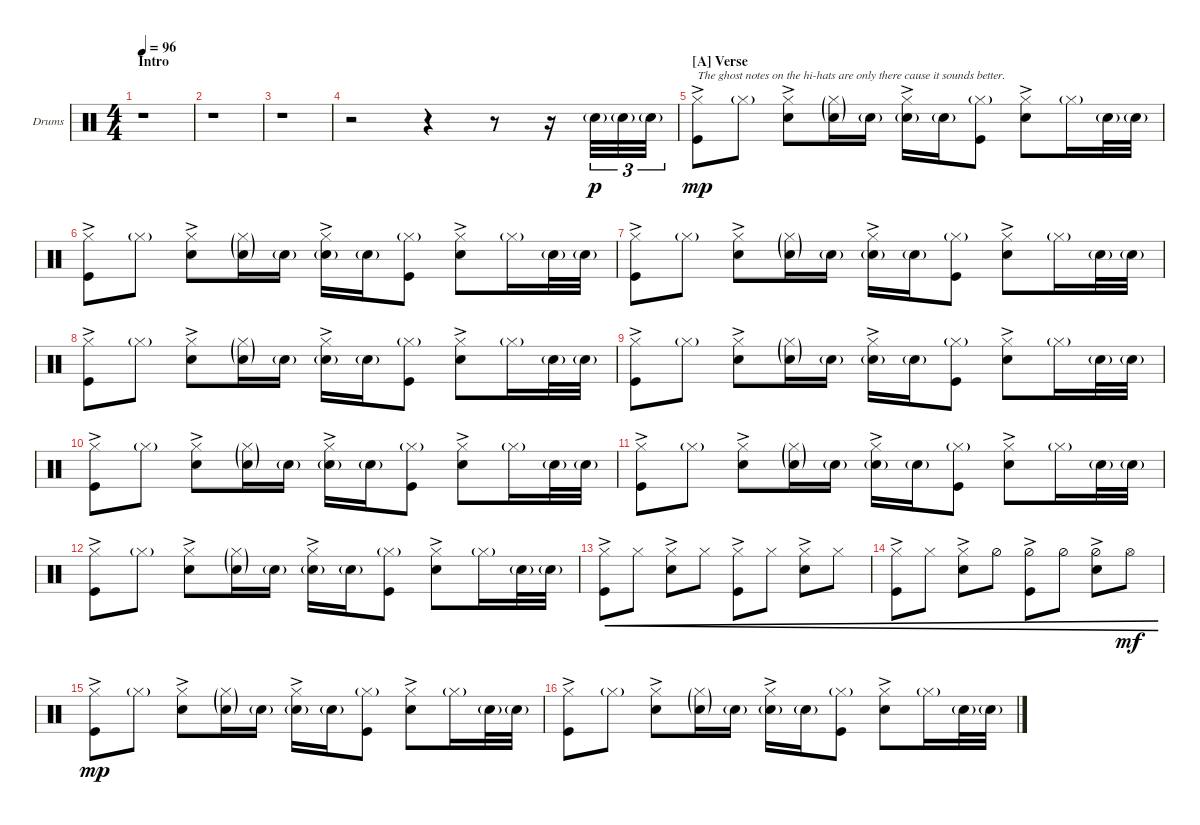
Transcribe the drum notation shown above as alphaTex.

\defaultSystemsLayout 4
\bracketExtendMode groupsimilarinstruments
\firstSystemTrackNameOrientation horizontal
\otherSystemsTrackNameOrientation horizontal
\track ("Drums" "Drums") {instrument percussion}
\staff {score}
\articulation defaults
\ts (4 4)
\section ("" "Intro")
\tempo 96
\clef neutral
\scale
0.474178
\ks c
r.1{dy p} |
\scale
0.262911 r.1 |
\scale
0.262911 r.1 |
\scale
0.333333 r.2 r.4 r.8 r.16 "Snare (hit) 2"{g}.32{tu (3 2)} "Snare (hit) 2"{g}.32{tu (3 2)} "Snare (hit) 2"{g}.32{tu (3 2)} |
\section ("A" "Verse")
\scale
0.333333 ("Hi-Hat (closed)"{ac} "Kick (hit)").8{txt "The ghost notes on the hi-hats are only there cause it sounds better." dy mp} "Hi-Hat (closed)"{g}.8 ("Hi-Hat (closed)"{ac} "Snare (hit) 2").8 ("Hi-Hat (closed)"{g} "Snare (hit) 2"{g}).16 "Snare (hit) 2"{g}.16 ("Hi-Hat (closed)"{ac} "Snare (hit) 2"{g}).16 "Snare (hit) 2"{g}.16 ("Hi-Hat (closed)"{g} "Kick (hit)").8 ("Hi-Hat (closed)"{ac} "Snare (hit) 2").8 "Hi-Hat (closed)"{g}.16 "Snare (hit) 2"{g}.32 "Snare (hit) 2"{g}.32 |
\scale
0.333333 ("Hi-Hat (closed)"{ac} "Kick (hit)").8 "Hi-Hat (closed)"{g}.8 ("Hi-Hat (closed)"{ac} "Snare (hit) 2").8 ("Hi-Hat (closed)"{g} "Snare (hit) 2"{g}).16 "Snare (hit) 2"{g}.16 ("Hi-Hat (closed)"{ac} "Snare (hit) 2"{g}).16 "Snare (hit) 2"{g}.16 ("Hi-Hat (closed)"{g} "Kick (hit)").8 ("Hi-Hat (closed)"{ac} "Snare (hit) 2").8 "Hi-Hat (closed)"{g}.16 "Snare (hit) 2"{g}.32 "Snare (hit) 2"{g}.32 |
\scale
0.333333 ("Hi-Hat (closed)"{ac} "Kick (hit)").8 "Hi-Hat (closed)"{g}.8 ("Hi-Hat (closed)"{ac} "Snare (hit) 2").8 ("Hi-Hat (closed)"{g} "Snare (hit) 2"{g}).16 "Snare (hit) 2"{g}.16 ("Hi-Hat (closed)"{ac} "Snare (hit) 2"{g}).16 "Snare (hit) 2"{g}.16 ("Hi-Hat (closed)"{g} "Kick (hit)").8 ("Hi-Hat (closed)"{ac} "Snare (hit) 2").8 "Hi-Hat (closed)"{g}.16 "Snare (hit) 2"{g}.32 "Snare (hit) 2"{g}.32 |
\scale
0.333333 ("Hi-Hat (closed)"{ac} "Kick (hit)").8 "Hi-Hat (closed)"{g}.8 ("Hi-Hat (closed)"{ac} "Snare (hit) 2").8 ("Hi-Hat (closed)"{g} "Snare (hit) 2"{g}).16 "Snare (hit) 2"{g}.16 ("Hi-Hat (closed)"{ac} "Snare (hit) 2"{g}).16 "Snare (hit) 2"{g}.16 ("Hi-Hat (closed)"{g} "Kick (hit)").8 ("Hi-Hat (closed)"{ac} "Snare (hit) 2").8 "Hi-Hat (closed)"{g}.16 "Snare (hit) 2"{g}.32 "Snare (hit) 2"{g}.32 |
\scale
0.333333 ("Hi-Hat (closed)"{ac} "Kick (hit)").8 "Hi-Hat (closed)"{g}.8 ("Hi-Hat (closed)"{ac} "Snare (hit) 2").8 ("Hi-Hat (closed)"{g} "Snare (hit) 2"{g}).16 "Snare (hit) 2"{g}.16 ("Hi-Hat (closed)"{ac} "Snare (hit) 2"{g}).16 "Snare (hit) 2"{g}.16 ("Hi-Hat (closed)"{g} "Kick (hit)").8 ("Hi-Hat (closed)"{ac} "Snare (hit) 2").8 "Hi-Hat (closed)"{g}.16 "Snare (hit) 2"{g}.32 "Snare (hit) 2"{g}.32 |
("Hi-Hat (closed)"{ac} "Kick (hit)").8 "Hi-Hat (closed)"{g}.8 ("Hi-Hat (closed)"{ac} "Snare (hit) 2").8 ("Hi-Hat (closed)"{g} "Snare (hit) 2"{g}).16 "Snare (hit) 2"{g}.16 ("Hi-Hat (closed)"{ac} "Snare (hit) 2"{g}).16 "Snare (hit) 2"{g}.16 ("Hi-Hat (closed)"{g} "Kick (hit)").8 ("Hi-Hat (closed)"{ac} "Snare (hit) 2").8 "Hi-Hat (closed)"{g}.16 "Snare (hit) 2"{g}.32 "Snare (hit) 2"{g}.32 |
("Hi-Hat (closed)"{ac} "Kick (hit)").8 "Hi-Hat (closed)"{g}.8 ("Hi-Hat (closed)"{ac} "Snare (hit) 2").8 ("Hi-Hat (closed)"{g} "Snare (hit) 2"{g}).16 "Snare (hit) 2"{g}.16 ("Hi-Hat (closed)"{ac} "Snare (hit) 2"{g}).16 "Snare (hit) 2"{g}.16 ("Hi-Hat (closed)"{g} "Kick (hit)").8 ("Hi-Hat (closed)"{ac} "Snare (hit) 2").8 "Hi-Hat (closed)"{g}.16 "Snare (hit) 2"{g}.32 "Snare (hit) 2"{g}.32 |
("Hi-Hat (closed)"{ac} "Kick (hit)").8 "Hi-Hat (closed)"{g}.8 ("Hi-Hat (closed)"{ac} "Snare (hit) 2").8 ("Hi-Hat (closed)"{g} "Snare (hit) 2"{g}).16 "Snare (hit) 2"{g}.16 ("Hi-Hat (closed)"{ac} "Snare (hit) 2"{g}).16 "Snare (hit) 2"{g}.16 ("Hi-Hat (closed)"{g} "Kick (hit)").8 ("Hi-Hat (closed)"{ac} "Snare (hit) 2").8 "Hi-Hat (closed)"{g}.16 "Snare (hit) 2"{g}.32 "Snare (hit) 2"{g}.32 |
\scale
0.333333 ("Hi-Hat (closed)"{ac} "Kick (hit)").8{cre} "Hi-Hat (closed)".8{cre} ("Hi-Hat (closed)"{ac} "Snare (hit) 2").8{cre} "Hi-Hat (closed)".8{cre} ("Hi-Hat (closed)"{ac} "Kick (hit)").8{cre} "Hi-Hat (closed)".8{cre} ("Hi-Hat (closed)"{ac} "Snare (hit) 2").8{cre} "Hi-Hat (closed)".8{cre} |
\scale
0.333333 ("Hi-Hat (closed)"{ac} "Kick (hit)").8{cre} "Hi-Hat (closed)".8{cre} ("Hi-Hat (closed)"{ac} "Snare (hit) 2").8{cre} "Hi-Hat (half)".8{cre} ("Hi-Hat (half)"{ac} "Kick (hit)").8{cre} "Hi-Hat (half)".8{cre} ("Hi-Hat (half)"{ac} "Snare (hit) 2").8{cre} "Hi-Hat (open)".8{cre dy mf} |
\scale
0.333333 ("Hi-Hat (closed)"{ac} "Kick (hit)").8{dy mp} "Hi-Hat (closed)"{g}.8 ("Hi-Hat (closed)"{ac} "Snare (hit) 2").8 ("Hi-Hat (closed)"{g} "Snare (hit) 2"{g}).16 "Snare (hit) 2"{g}.16 ("Hi-Hat (closed)"{ac} "Snare (hit) 2"{g}).16 "Snare (hit) 2"{g}.16 ("Hi-Hat (closed)"{g} "Kick (hit)").8 ("Hi-Hat (closed)"{ac} "Snare (hit) 2").8 "Hi-Hat (closed)"{g}.16 "Snare (hit) 2"{g}.32 "Snare (hit) 2"{g}.32 |
\scale
0.333333 ("Hi-Hat (closed)"{ac} "Kick (hit)").8 "Hi-Hat (closed)"{g}.8 ("Hi-Hat (closed)"{ac} "Snare (hit) 2").8 ("Hi-Hat (closed)"{g} "Snare (hit) 2"{g}).16 "Snare (hit) 2"{g}.16 ("Hi-Hat (closed)"{ac} "Snare (hit) 2"{g}).16 "Snare (hit) 2"{g}.16 ("Hi-Hat (closed)"{g} "Kick (hit)").8 ("Hi-Hat (closed)"{ac} "Snare (hit) 2").8 "Hi-Hat (closed)"{g}.16 "Snare (hit) 2"{g}.32 "Snare (hit) 2"{g}.32
